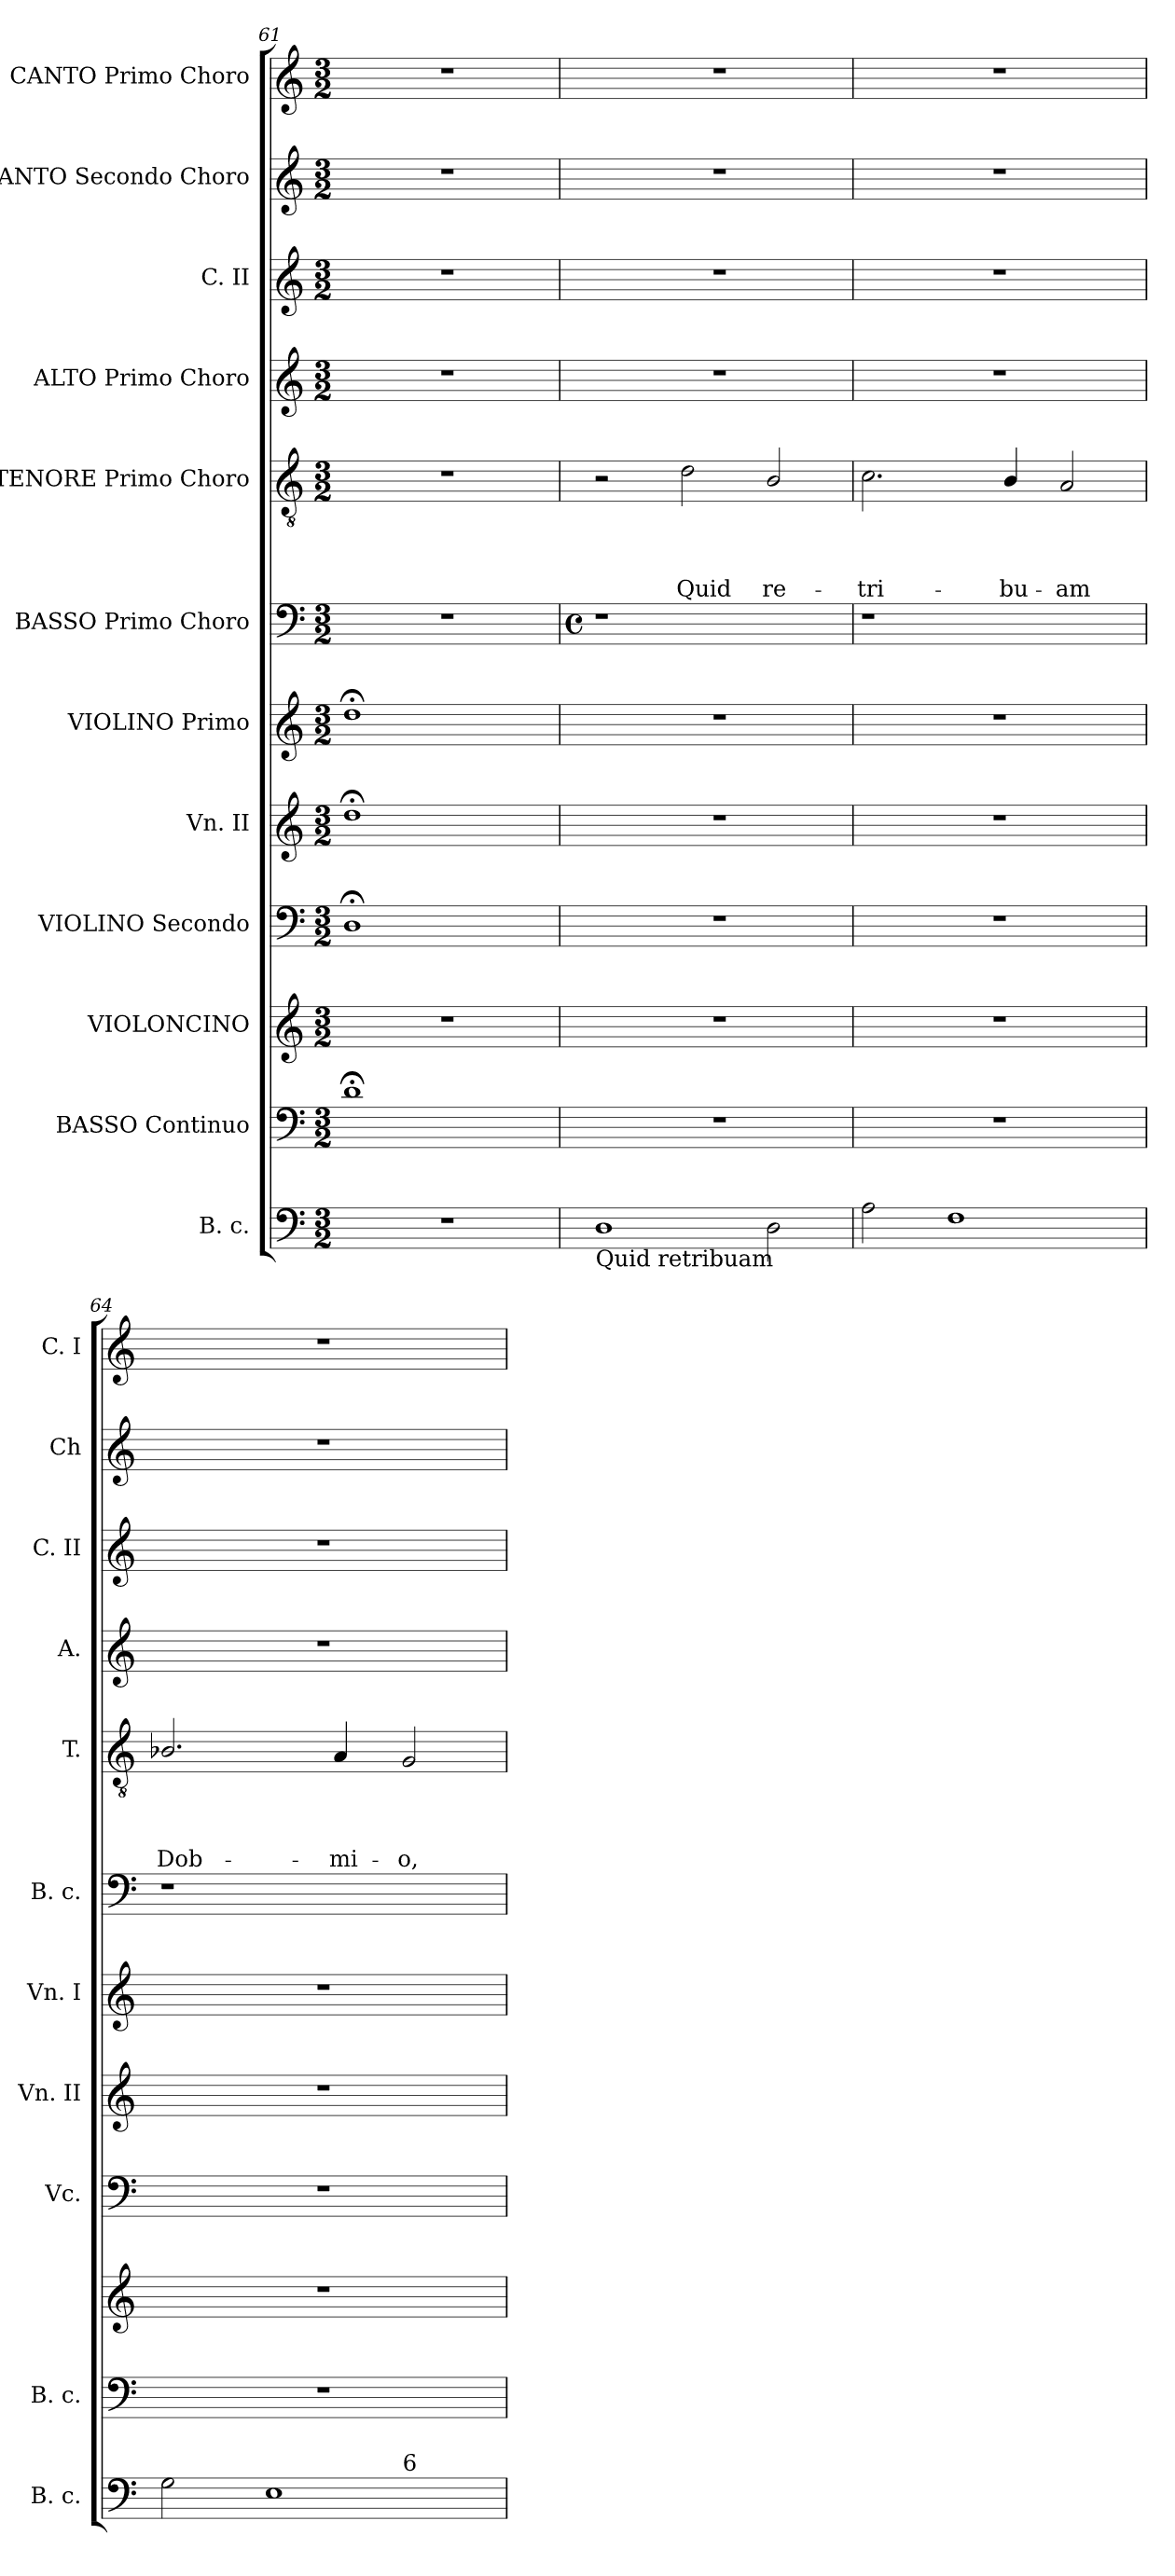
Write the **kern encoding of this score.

**kern	**kern	**kern	**kern	**kern	**kern	**kern	**kern	**text	**text	**text	**text	**kern	**kern	**kern	**kern
*part12	*part11	*part10	*part9	*part8	*part7	*part6	*part5	*part5	*part5	*part5	*part5	*part4	*part3	*part2	*part1
*staff12	*staff11	*staff10	*staff9	*staff8	*staff7	*staff6	*staff5	*staff5	*staff5	*staff5	*staff5	*staff4	*staff3	*staff2	*staff1
*I"B. c.	*I"BASSO Continuo	*I"VIOLONCINO	*I"VIOLINO Secondo	*I"Vn. II	*I"VIOLINO Primo	*I"BASSO Primo Choro	*I"TENORE Primo Choro	*	*	*	*	*I"ALTO Primo Choro	*I"C. II	*I"CANTO Secondo Choro	*I"CANTO Primo Choro
*I'B. c.	*I'B. c.	*	*I'Vc.	*I'Vn. II	*I'Vn. I	*I'B. c.	*I'T.	*	*	*	*	*I'A.	*I'C. II	*I'Ch	*I'C. I
*clefF4	*clefF4	*clefG2	*clefF4	*clefG2	*clefG2	*clefF4	*clefGv2	*	*	*	*	*clefG2	*clefG2	*clefG2	*clefG2
*	*ITrd7c12	*	*	*	*	*	*	*	*	*	*	*	*	*	*
*k[]	*k[]	*k[]	*k[]	*k[]	*k[]	*k[]	*k[]	*	*	*	*	*k[]	*k[]	*k[]	*k[]
*C:	*C:	*C:	*C:	*C:	*C:	*C:	*C:	*	*	*	*	*C:	*C:	*C:	*C:
*M3/2	*M3/2	*M3/2	*M3/2	*M3/2	*M3/2	*M3/2	*M3/2	*	*	*	*	*M3/2	*M3/2	*M3/2	*M3/2
=61	=61	=61	=61	=61	=61	=61	=61	=61	=61	=61	=61	=61	=61	=61	=61
1.r	1D;<	1.r	1D;<	1dd;<	1dd;<	1.r	1.r	.	.	.	.	1.r	1.r	1.r	1.r
.	2ryy	.	2ryy	2ryy	2ryy	.	.	.	.	.	.	.	.	.	.
!!LO:LB:g=z
=62	=62	=62	=62	=62	=62	=62	=62	=62	=62	=62	=62	=62	=62	=62	=62
*	*	*	*	*	*	*M4/4	*	*	*	*	*	*	*	*	*
*	*	*	*	*	*	*met(c)	*	*	*	*	*	*	*	*	*
!LO:TX:b:t=Quid retribuam	!	!	!	!	!	!	!	!	!	!	!	!	!	!	!
1D	1.r	1.r	1.r	1.r	1.r	1r	2r	.	.	.	.	1.r	1.r	1.r	1.r
!	!	!	!	!	!	!	!	!	!	!	!LO:LY:b	!	!	!	!
.	.	.	.	.	.	.	2d\	.	.	.	Quid	.	.	.	.
!	!	!	!	!	!	!	!	!	!	!	!LO:LY:b	!	!	!	!
2D>\	.	.	.	.	.	2ryy	2B/	.	.	.	re-	.	.	.	.
=63	=63	=63	=63	=63	=63	=63	=63	=63	=63	=63	=63	=63	=63	=63	=63
!	!	!	!	!	!	!	!	!	!	!	!LO:LY:b	!	!	!	!
2A\	1.r	1.r	1.r	1.r	1.r	1r	2.c\	.	.	.	-tri-	1.r	1.r	1.r	1.r
1F	.	.	.	.	.	.	.	.	.	.	.	.	.	.	.
!	!	!	!	!	!	!	!	!	!	!	!LO:LY:b	!	!	!	!
.	.	.	.	.	.	.	4B/	.	.	.	-bu-	.	.	.	.
!	!	!	!	!	!	!	!	!	!	!	!LO:LY:b	!	!	!	!
.	.	.	.	.	.	2ryy	2A/	.	.	.	-am	.	.	.	.
=64	=64	=64	=64	=64	=64	=64	=64	=64	=64	=64	=64	=64	=64	=64	=64
!	!	!	!	!	!	!	!	!	!	!	!LO:LY:b:rj	!	!	!	!
*^	*	*	*	*	*	*	*	*	*	*	*	*	*	*	*
2G\	1ryy	1.r	1.r	1.r	1.r	1.r	1r	2.B-X/	.	.	.	Dob-	1.r	1.r	1.r	1.r
1E>	.	.	.	.	.	.	.	.	.	.	.	.	.	.	.	.
!	!	!	!	!	!	!	!	!	!	!	!	!LO:LY:b	!	!	!	!
.	.	.	.	.	.	.	.	4A/	.	.	.	-mi-	.	.	.	.
!	!LO:TX:a:t=6	!	!	!	!	!	!	!	!	!	!	!	!	!	!	!
!	!	!	!	!	!	!	!	!	!	!	!	!LO:LY:b	!	!	!	!
.	2ryy	.	.	.	.	.	2ryy	2G/	.	.	.	-o,	.	.	.	.
*v	*v	*	*	*	*	*	*	*	*	*	*	*	*	*	*	*
=	=	=	=	=	=	=	=	=	=	=	=	=	=	=	=
*-	*-	*-	*-	*-	*-	*-	*-	*-	*-	*-	*-	*-	*-	*-	*-
